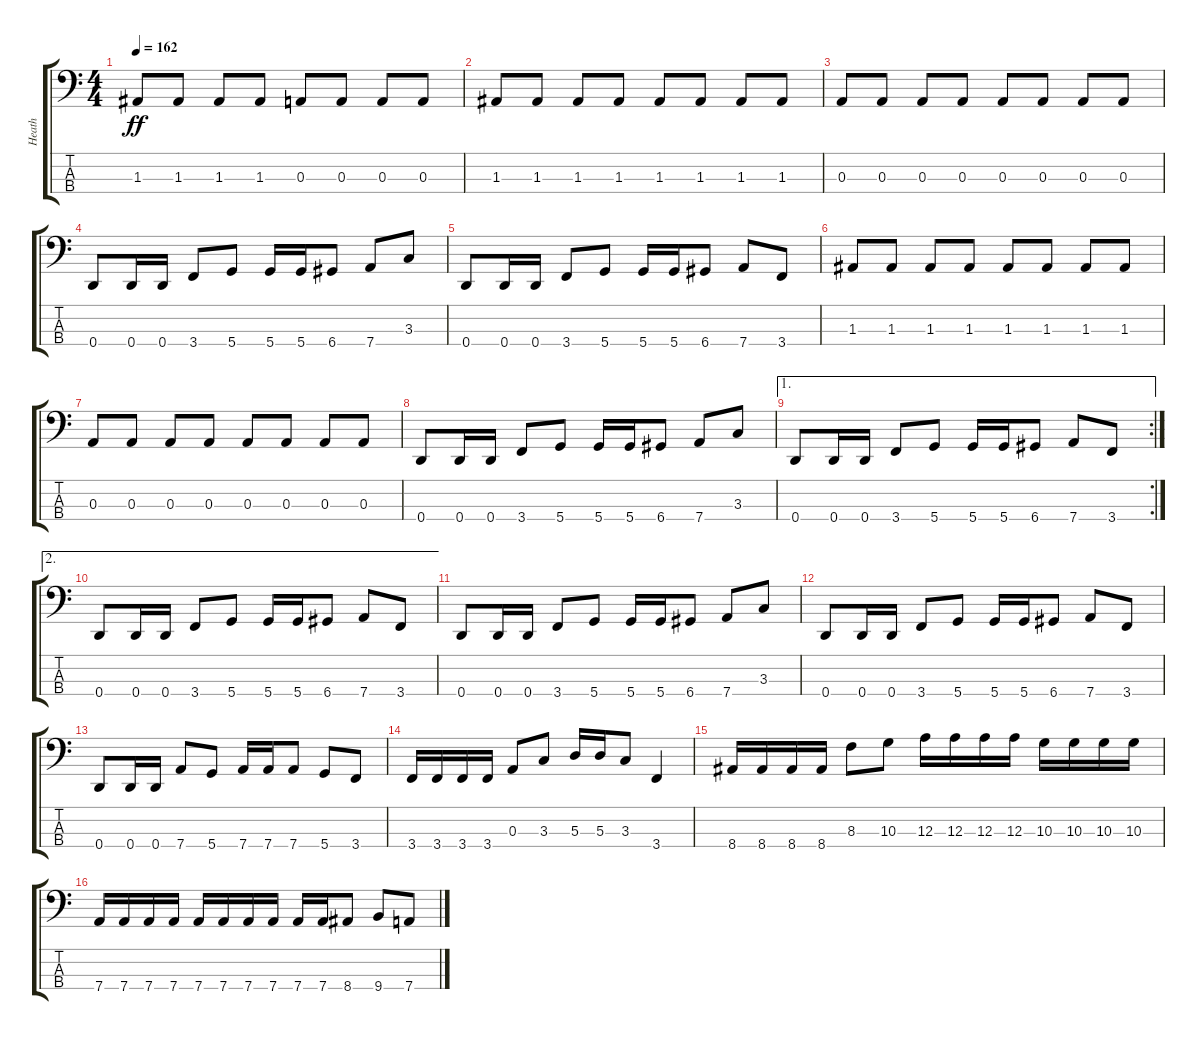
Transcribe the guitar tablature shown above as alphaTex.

\track ("Heath" "Heath") {instrument electricbassfinger}
\staff {score tabs}
\tuning (G2 D2 A1 D1) {hide}
\ts (4 4)
\tempo 162
\clef f4
\ks c
1.3.8{dy ff} 1.3.8 1.3.8 1.3.8 0.3.8 0.3.8 0.3.8 0.3.8 |
1.3.8 1.3.8 1.3.8 1.3.8 1.3.8 1.3.8 1.3.8 1.3.8 |
0.3.8 0.3.8 0.3.8 0.3.8 0.3.8 0.3.8 0.3.8 0.3.8 |
0.4.8 0.4.16 0.4.16 3.4.8 5.4.8 5.4.16 5.4.16 6.4.8 7.4.8 3.3.8 |
0.4.8 0.4.16 0.4.16 3.4.8 5.4.8 5.4.16 5.4.16 6.4.8 7.4.8 3.4.8 |
1.3.8 1.3.8 1.3.8 1.3.8 1.3.8 1.3.8 1.3.8 1.3.8 |
0.3.8 0.3.8 0.3.8 0.3.8 0.3.8 0.3.8 0.3.8 0.3.8 |
0.4.8 0.4.16 0.4.16 3.4.8 5.4.8 5.4.16 5.4.16 6.4.8 7.4.8 3.3.8 |
\ae 1
\rc 2
0.4.8 0.4.16 0.4.16 3.4.8 5.4.8 5.4.16 5.4.16 6.4.8 7.4.8 3.4.8 |
\ae 2
0.4.8 0.4.16 0.4.16 3.4.8 5.4.8 5.4.16 5.4.16 6.4.8 7.4.8 3.4.8 |
0.4.8 0.4.16 0.4.16 3.4.8 5.4.8 5.4.16 5.4.16 6.4.8 7.4.8 3.3.8 |
0.4.8 0.4.16 0.4.16 3.4.8 5.4.8 5.4.16 5.4.16 6.4.8 7.4.8 3.4.8 |
0.4.8 0.4.16 0.4.16 7.4.8 5.4.8 7.4.16 7.4.16 7.4.8 5.4.8 3.4.8 |
3.4.16 3.4.16 3.4.16 3.4.16 0.3.8 3.3.8 5.3.16 5.3.16 3.3.8 3.4.4 |
8.4.16 8.4.16 8.4.16 8.4.16 8.3.8 10.3.8 12.3.16 12.3.16 12.3.16 12.3.16 10.3.16 10.3.16 10.3.16 10.3.16 |
7.4.16 7.4.16 7.4.16 7.4.16 7.4.16 7.4.16 7.4.16 7.4.16 7.4.16 7.4.16 8.4.8 9.4.8 7.4.8
